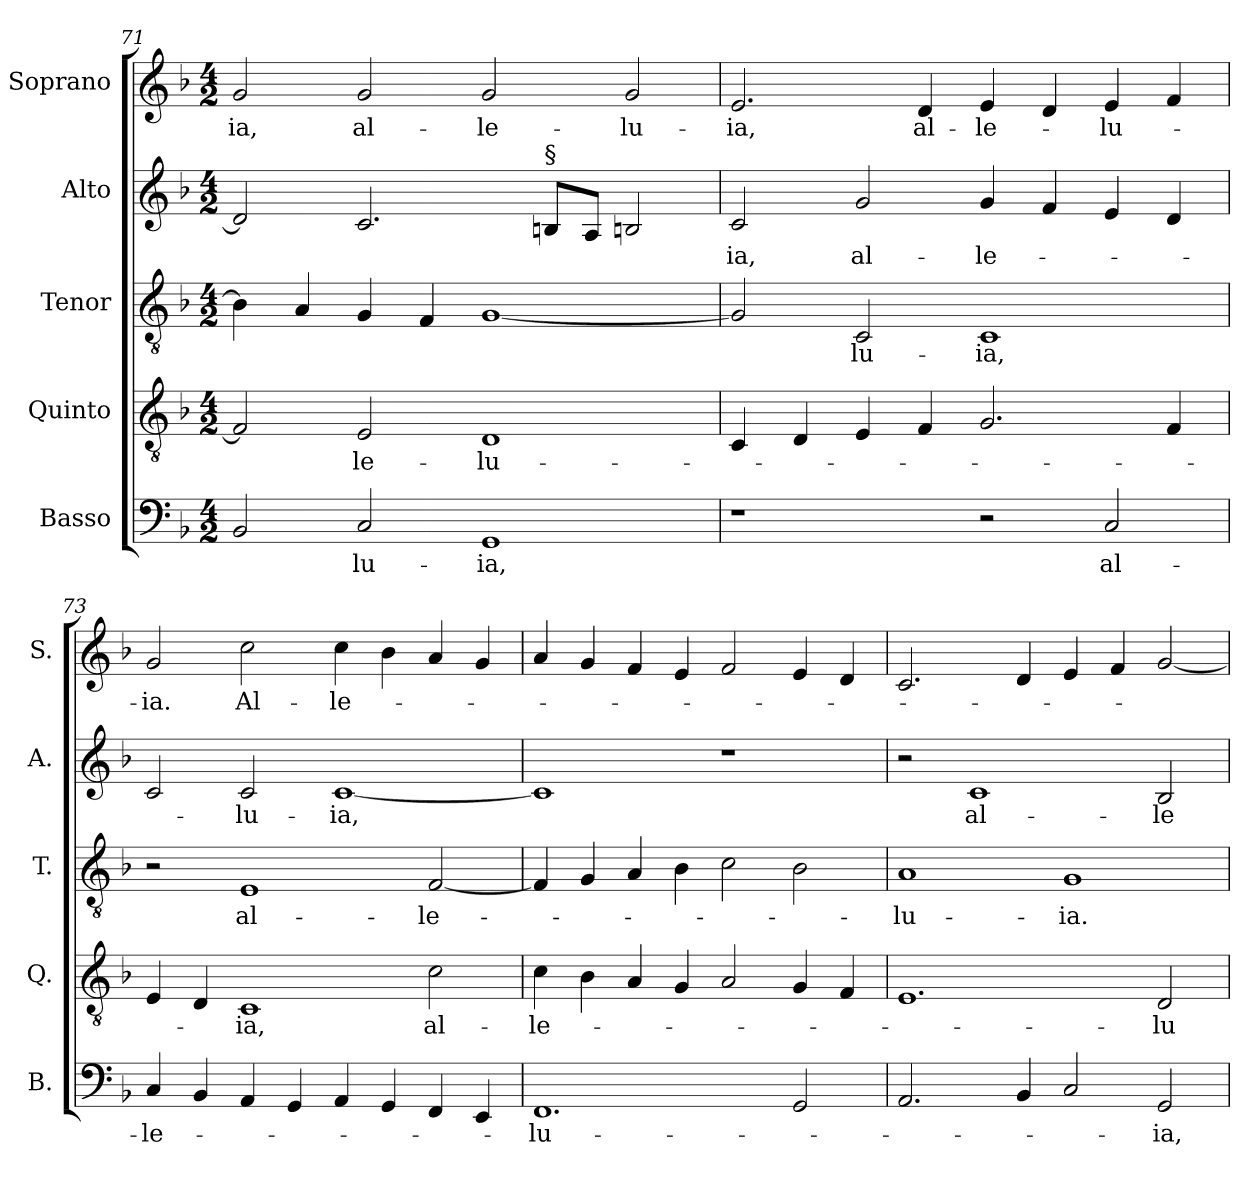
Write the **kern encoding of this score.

**kern	**text	**kern	**text	**kern	**text	**kern	**text	**kern	**text
*part5	*part5	*part4	*part4	*part3	*part3	*part2	*part2	*part1	*part1
*staff5	*staff5	*staff4	*staff4	*staff3	*staff3	*staff2	*staff2	*staff1	*staff1
*I"Basso	*	*I"Quinto	*	*I"Tenor	*	*I"Alto	*	*I"Soprano	*
*I'B.	*	*I'Q.	*	*I'T.	*	*I'A.	*	*I'S.	*
*clefF4	*	*clefGv2	*	*clefGv2	*	*clefG2	*	*clefG2	*
*	*	*ITrd7c12	*	*ITrd7c12	*	*	*	*	*
*k[b-]	*	*k[b-]	*	*k[b-]	*	*k[b-]	*	*k[b-]	*
*F:	*	*F:	*	*F:	*	*F:	*	*F:	*
*M4/2	*	*M4/2	*	*M4/2	*	*M4/2	*	*M4/2	*
=71	=71	=71	=71	=71	=71	=71	=71	=71	=71
!	!	!	!	!	!	!	!	!	!LO:LY:b:color=#000000
2BB-i/	.	2FFi/]	.	4BB-i\]	.	2di/]	.	2gi/	-ia,
.	.	.	.	4AAi/	.	.	.	.	.
!	!LO:LY:b:color=#000000	!	!	!	!	!	!	!	!
!	!	!	!LO:LY:b:color=#000000	!	!	!	!	!	!
!	!	!	!	!	!	!	!	!	!LO:LY:b:color=#000000
2Ci/	-lu-	2EEi/	-le-	4GGi/	.	2.ci/	.	2gi/	al-
.	.	.	.	4FFi/	.	.	.	.	.
!	!LO:LY:b:color=#000000	!	!	!	!	!	!	!	!
!	!	!	!LO:LY:b:color=#000000	!	!	!	!	!	!
!	!	!	!	!	!	!	!	!	!LO:LY:b:color=#000000
1GGi	-ia,	1DDi	-lu-	[1GGi	.	.	.	2gi/	-le-
!	!	!	!	!	!	!LO:TX:a:t=§	!	!	!
.	.	.	.	.	.	8Bi/L	.	.	.
.	.	.	.	.	.	8Ai/J	.	.	.
!	!	!	!	!	!	!	!	!	!LO:LY:b:color=#000000
.	.	.	.	.	.	2Bni/	.	2gi/	-lu-
=72	=72	=72	=72	=72	=72	=72	=72	=72	=72
!	!	!	!	!	!	!	!LO:LY:b:color=#000000	!	!
!	!	!	!	!	!	!	!	!	!LO:LY:b:color=#000000
1r	.	4CCi/	.	2GGi/]	.	2ci/	-ia,	2.ei/	-ia,
.	.	4DDi/	.	.	.	.	.	.	.
!	!	!	!	!	!LO:LY:b:color=#000000	!	!	!	!
!	!	!	!	!	!	!	!LO:LY:b:color=#000000	!	!
.	.	4EEi/	.	2CCi/	-lu-	2gi/	al-	.	.
!	!	!	!	!	!	!	!	!	!LO:LY:b:color=#000000
.	.	4FFi/	.	.	.	.	.	4di/	al-
!	!	!	!	!	!LO:LY:b:color=#000000	!	!	!	!
!	!	!	!	!	!	!	!LO:LY:b:color=#000000	!	!
!	!	!	!	!	!	!	!	!	!LO:LY:b:color=#000000
2r	.	2.GGi/	.	1CCi	-ia,	4gi/	-le-	4ei/	-le-
.	.	.	.	.	.	4fi/	.	4di/	.
!	!LO:LY:b:color=#000000	!	!	!	!	!	!	!	!
!	!	!	!	!	!	!	!	!	!LO:LY:b:color=#000000
2Ci/	al-	.	.	.	.	4ei/	.	4ei/	-lu-
.	.	4FFi/	.	.	.	4di/	.	4fi/	.
=73	=73	=73	=73	=73	=73	=73	=73	=73	=73
!	!LO:LY:b:color=#000000	!	!	!	!	!	!	!	!
!	!	!	!	!	!	!	!	!	!LO:LY:b:color=#000000
4Ci/	-le-	4EEi/	.	2r	.	2ci/	.	2gi/	-ia.
4BB-i/	.	4DDi/	.	.	.	.	.	.	.
!	!	!	!LO:LY:b:color=#000000	!	!	!	!	!	!
!	!	!	!	!	!LO:LY:b:color=#000000	!	!	!	!
!	!	!	!	!	!	!	!LO:LY:b:color=#000000	!	!
!	!	!	!	!	!	!	!	!	!LO:LY:b:color=#000000
4AAi/	.	1CCi	-ia,	1EEi	al-	2ci/	-lu-	2cci\	Al-
4GGi/	.	.	.	.	.	.	.	.	.
!	!	!	!	!	!	!	!LO:LY:b:color=#000000	!	!
!	!	!	!	!	!	!	!	!	!LO:LY:b:color=#000000
4AAi/	.	.	.	.	.	[1ci	-ia,	4cci\	-le-
4GGi/	.	.	.	.	.	.	.	4b-i\	.
!	!	!	!LO:LY:b:color=#000000	!	!	!	!	!	!
!	!	!	!	!	!LO:LY:b:color=#000000	!	!	!	!
4FFi/	.	2Ci\	al-	[2FFi/	-le-	.	.	4ai/	.
4EEi/	.	.	.	.	.	.	.	4gi/	.
=74	=74	=74	=74	=74	=74	=74	=74	=74	=74
!	!LO:LY:b:color=#000000	!	!	!	!	!	!	!	!
!	!	!	!LO:LY:b:color=#000000	!	!	!	!	!	!
1.FFi	-lu-	4Ci\	-le-	4FFi/]	.	1ci]	.	4ai/	.
.	.	4BB-i\	.	4GGi/	.	.	.	4gi/	.
.	.	4AAi/	.	4AAi/	.	.	.	4fi/	.
.	.	4GGi/	.	4BB-i\	.	.	.	4ei/	.
.	.	2AAi/	.	2Ci\	.	1r	.	2fi/	.
2GGi/	.	4GGi/	.	2BB-i\	.	.	.	4ei/	.
.	.	4FFi/	.	.	.	.	.	4di/	.
!!LO:LB:g=z
=75	=75	=75	=75	=75	=75	=75	=75	=75	=75
!	!	!	!	!	!LO:LY:b:color=#000000	!	!	!	!
2.AAi/	.	1.EEi	.	1AAi	-lu-	2r	.	2.ci/	.
!	!	!	!	!	!	!	!LO:LY:b:color=#000000	!	!
.	.	.	.	.	.	1ci	al-	.	.
4BB-i/	.	.	.	.	.	.	.	4di/	.
!	!	!	!	!	!LO:LY:b:color=#000000	!	!	!	!
2Ci/	.	.	.	1GGi	-ia.	.	.	4ei/	.
.	.	.	.	.	.	.	.	4fi/	.
!	!LO:LY:b:color=#000000	!	!	!	!	!	!	!	!
!	!	!	!LO:LY:b:color=#000000	!	!	!	!	!	!
!	!	!	!	!	!	!	!LO:LY:b:color=#000000	!	!
2GGi/	-ia,	2DDi/	-lu-	.	.	2B-i/	-le-	[2gi/	.
=	=	=	=	=	=	=	=	=	=
*-	*-	*-	*-	*-	*-	*-	*-	*-	*-
